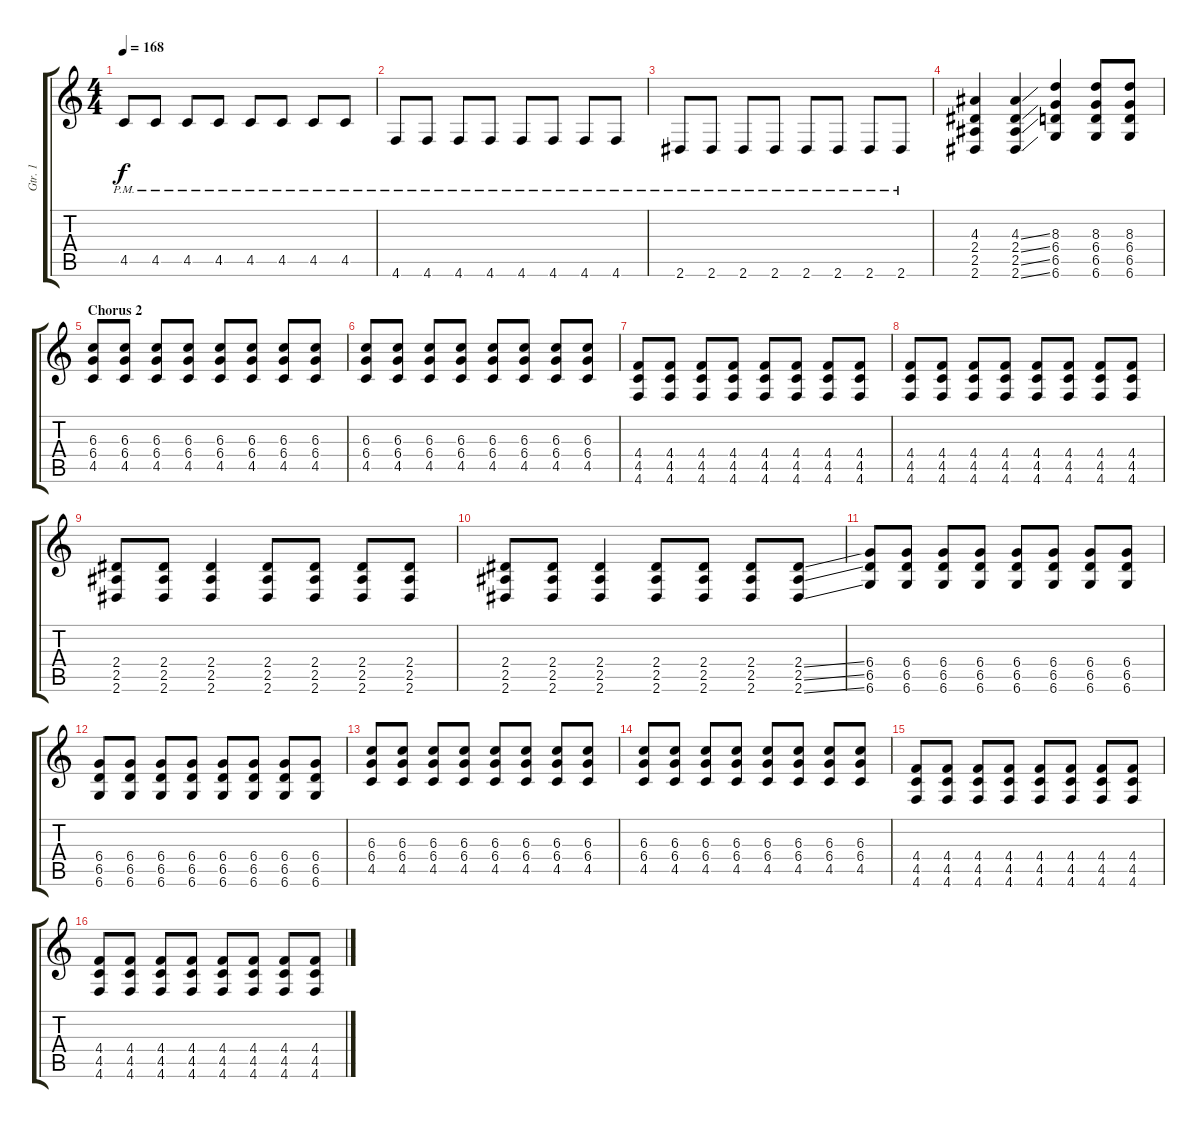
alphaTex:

\track ("Gtr. 1" "Gtr. 1") {instrument distortionguitar}
\staff {score tabs}
\tuning (Eb4 Bb3 Gb3 Db3 Ab2 Db2) {hide}
\ts (4 4)
\tempo 168
\clef g2
\ks aminor
4.5{pm}.8{dy f} 4.5{pm}.8 4.5{pm}.8 4.5{pm}.8 4.5{pm}.8 4.5{pm}.8 4.5{pm}.8 4.5{pm}.8 |
4.6{pm}.8 4.6{pm}.8 4.6{pm}.8 4.6{pm}.8 4.6{pm}.8 4.6{pm}.8 4.6{pm}.8 4.6{pm}.8 |
2.6{pm}.8 2.6{pm}.8 2.6{pm}.8 2.6{pm}.8 2.6{pm}.8 2.6{pm}.8 2.6{pm}.8 2.6{pm}.8 |
(4.3 2.4 2.5 2.6).4 (4.3{ss} 2.4{ss} 2.5{ss} 2.6{ss}).4 (8.3 6.4 6.5 6.6).4 (8.3 6.4 6.5 6.6).8 (8.3 6.4 6.5 6.6).8 |
\section ("" "Chorus 2")
(6.3 6.4 4.5).8 (6.3 6.4 4.5).8 (6.3 6.4 4.5).8 (6.3 6.4 4.5).8 (6.3 6.4 4.5).8 (6.3 6.4 4.5).8 (6.3 6.4 4.5).8 (6.3 6.4 4.5).8 |
(6.3 6.4 4.5).8 (6.3 6.4 4.5).8 (6.3 6.4 4.5).8 (6.3 6.4 4.5).8 (6.3 6.4 4.5).8 (6.3 6.4 4.5).8 (6.3 6.4 4.5).8 (6.3 6.4 4.5).8 |
(4.4 4.5 4.6).8 (4.4 4.5 4.6).8 (4.4 4.5 4.6).8 (4.4 4.5 4.6).8 (4.4 4.5 4.6).8 (4.4 4.5 4.6).8 (4.4 4.5 4.6).8 (4.4 4.5 4.6).8 |
(4.4 4.5 4.6).8 (4.4 4.5 4.6).8 (4.4 4.5 4.6).8 (4.4 4.5 4.6).8 (4.4 4.5 4.6).8 (4.4 4.5 4.6).8 (4.4 4.5 4.6).8 (4.4 4.5 4.6).8 |
(2.4 2.5 2.6).8 (2.4 2.5 2.6).8 (2.4 2.5 2.6).4 (2.4 2.5 2.6).8 (2.4 2.5 2.6).8 (2.4 2.5 2.6).8 (2.4 2.5 2.6).8 |
(2.4 2.5 2.6).8 (2.4 2.5 2.6).8 (2.4 2.5 2.6).4 (2.4 2.5 2.6).8 (2.4 2.5 2.6).8 (2.4 2.5 2.6).8 (2.4{ss} 2.5{ss} 2.6{ss}).8 |
(6.4 6.5 6.6).8 (6.4 6.5 6.6).8 (6.4 6.5 6.6).8 (6.4 6.5 6.6).8 (6.4 6.5 6.6).8 (6.4 6.5 6.6).8 (6.4 6.5 6.6).8 (6.4 6.5 6.6).8 |
(6.4 6.5 6.6).8 (6.4 6.5 6.6).8 (6.4 6.5 6.6).8 (6.4 6.5 6.6).8 (6.4 6.5 6.6).8 (6.4 6.5 6.6).8 (6.4 6.5 6.6).8 (6.4 6.5 6.6).8 |
(6.3 6.4 4.5).8 (6.3 6.4 4.5).8 (6.3 6.4 4.5).8 (6.3 6.4 4.5).8 (6.3 6.4 4.5).8 (6.3 6.4 4.5).8 (6.3 6.4 4.5).8 (6.3 6.4 4.5).8 |
(6.3 6.4 4.5).8 (6.3 6.4 4.5).8 (6.3 6.4 4.5).8 (6.3 6.4 4.5).8 (6.3 6.4 4.5).8 (6.3 6.4 4.5).8 (6.3 6.4 4.5).8 (6.3 6.4 4.5).8 |
(4.4 4.5 4.6).8 (4.4 4.5 4.6).8 (4.4 4.5 4.6).8 (4.4 4.5 4.6).8 (4.4 4.5 4.6).8 (4.4 4.5 4.6).8 (4.4 4.5 4.6).8 (4.4 4.5 4.6).8 |
(4.4 4.5 4.6).8 (4.4 4.5 4.6).8 (4.4 4.5 4.6).8 (4.4 4.5 4.6).8 (4.4 4.5 4.6).8 (4.4 4.5 4.6).8 (4.4 4.5 4.6).8 (4.4 4.5 4.6).8
